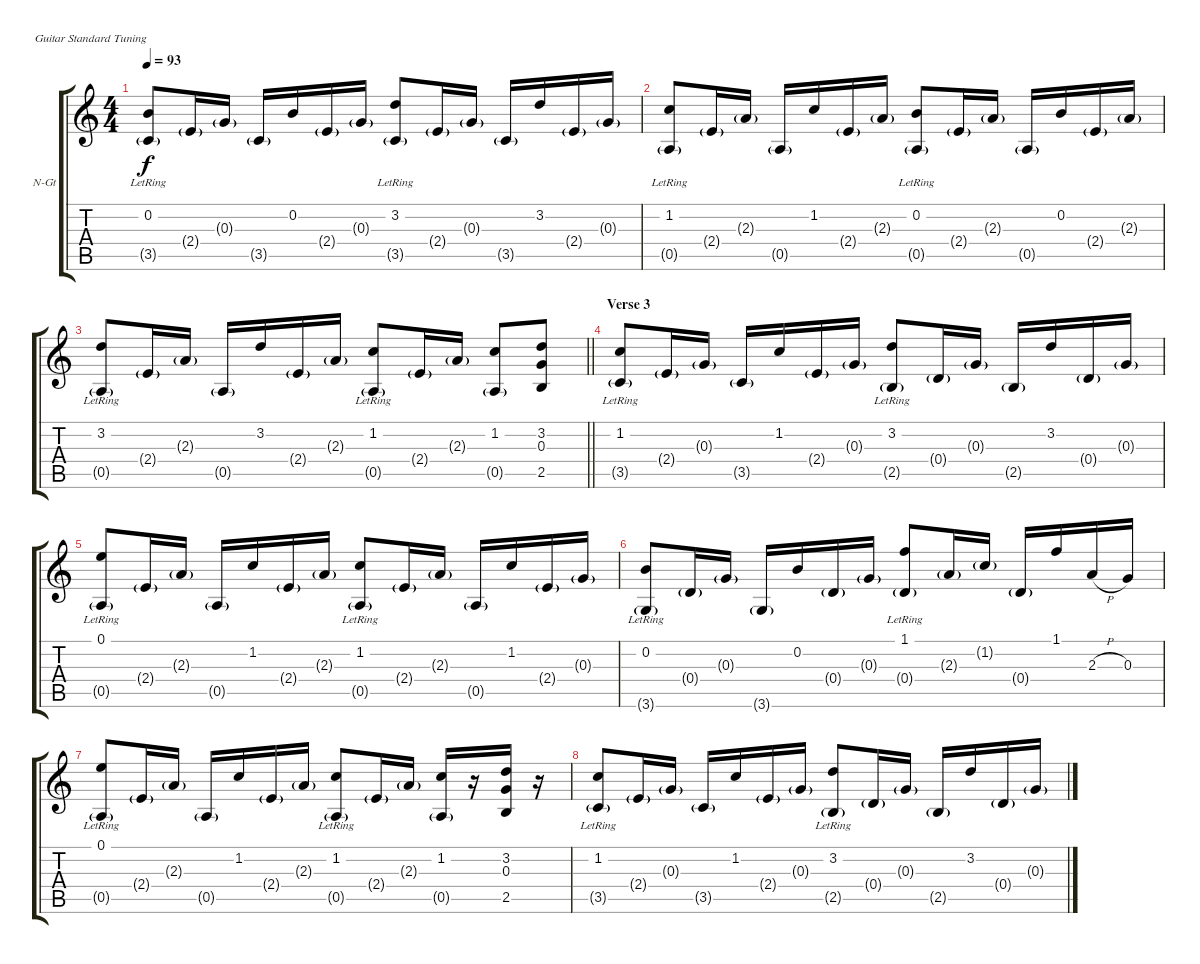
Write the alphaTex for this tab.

\bracketExtendMode groupsimilarinstruments
\firstSystemTrackNameOrientation horizontal
\otherSystemsTrackNameOrientation horizontal
\track ("Guitar " "N-Gt") {instrument acousticguitarnylon}
\staff {score tabs}
\tuning (E4 B3 G3 D3 A2 E2)
\ts (4 4)
\tempo 93
\clef g2
\ks c
(0.2{lr} 3.5{g lr}).8{dy f} 2.4{g}.16 0.3{g}.16 3.5{g}.16 0.2.16 2.4{g}.16 0.3{g}.16 (3.2{lr} 3.5{g lr}).8 2.4{g}.16 0.3{g}.16 3.5{g}.16 3.2.16 2.4{g}.16 0.3{g}.16 |
(1.2{lr} 0.5{g lr}).8 2.4{g}.16 2.3{g}.16 0.5{g}.16 1.2.16 2.4{g}.16 2.3{g}.16 (0.2{lr} 0.5{g lr}).8 2.4{g}.16 2.3{g}.16 0.5{g}.16 0.2.16 2.4{g}.16 2.3{g}.16 |
\barLineRight lightlight
(3.2{lr} 0.5{g lr}).8 2.4{g}.16 2.3{g}.16 0.5{g}.16 3.2.16 2.4{g}.16 2.3{g}.16 (1.2{lr} 0.5{g lr}).8 2.4{g}.16 2.3{g}.16 (1.2 0.5{g}).8 (3.2 0.3 2.5).8 |
\section ("" "Verse 3")
(1.2{lr} 3.5{g lr}).8 2.4{g}.16 0.3{g}.16 3.5{g}.16 1.2.16 2.4{g}.16 0.3{g}.16 (3.2{lr} 2.5{g lr}).8 0.4{g}.16 0.3{g}.16 2.5{g}.16 3.2.16 0.4{g}.16 0.3{g}.16 |
(0.1{lr} 0.5{g lr}).8 2.4{g}.16 2.3{g}.16 0.5{g}.16 1.2.16 2.4{g}.16 2.3{g}.16 (1.2{lr} 0.5{g lr}).8 2.4{g}.16 2.3{g}.16 0.5{g}.16 1.2.16 2.4{g}.16 0.3{g}.16 |
(0.2{lr} 3.6{g lr}).8 0.4{g}.16 0.3{g}.16 3.6{g}.16 0.2.16 0.4{g}.16 0.3{g}.16 (1.1{lr} 0.4{g lr}).8 2.3{g}.16 1.2{g}.16 0.4{g}.16 1.1.16 2.3{h}.16 0.3.16 |
(0.1{lr} 0.5{g lr}).8 2.4{g}.16 2.3{g}.16 0.5{g}.16 1.2.16 2.4{g}.16 2.3{g}.16 (1.2{lr} 0.5{g lr}).8 2.4{g}.16 2.3{g}.16 (1.2 0.5{g}).16 r.16 (3.2 0.3 2.5).16 r.16 |
(1.2{lr} 3.5{g lr}).8 2.4{g}.16 0.3{g}.16 3.5{g}.16 1.2.16 2.4{g}.16 0.3{g}.16 (3.2{lr} 2.5{g lr}).8 0.4{g}.16 0.3{g}.16 2.5{g}.16 3.2.16 0.4{g}.16 0.3{g}.16
